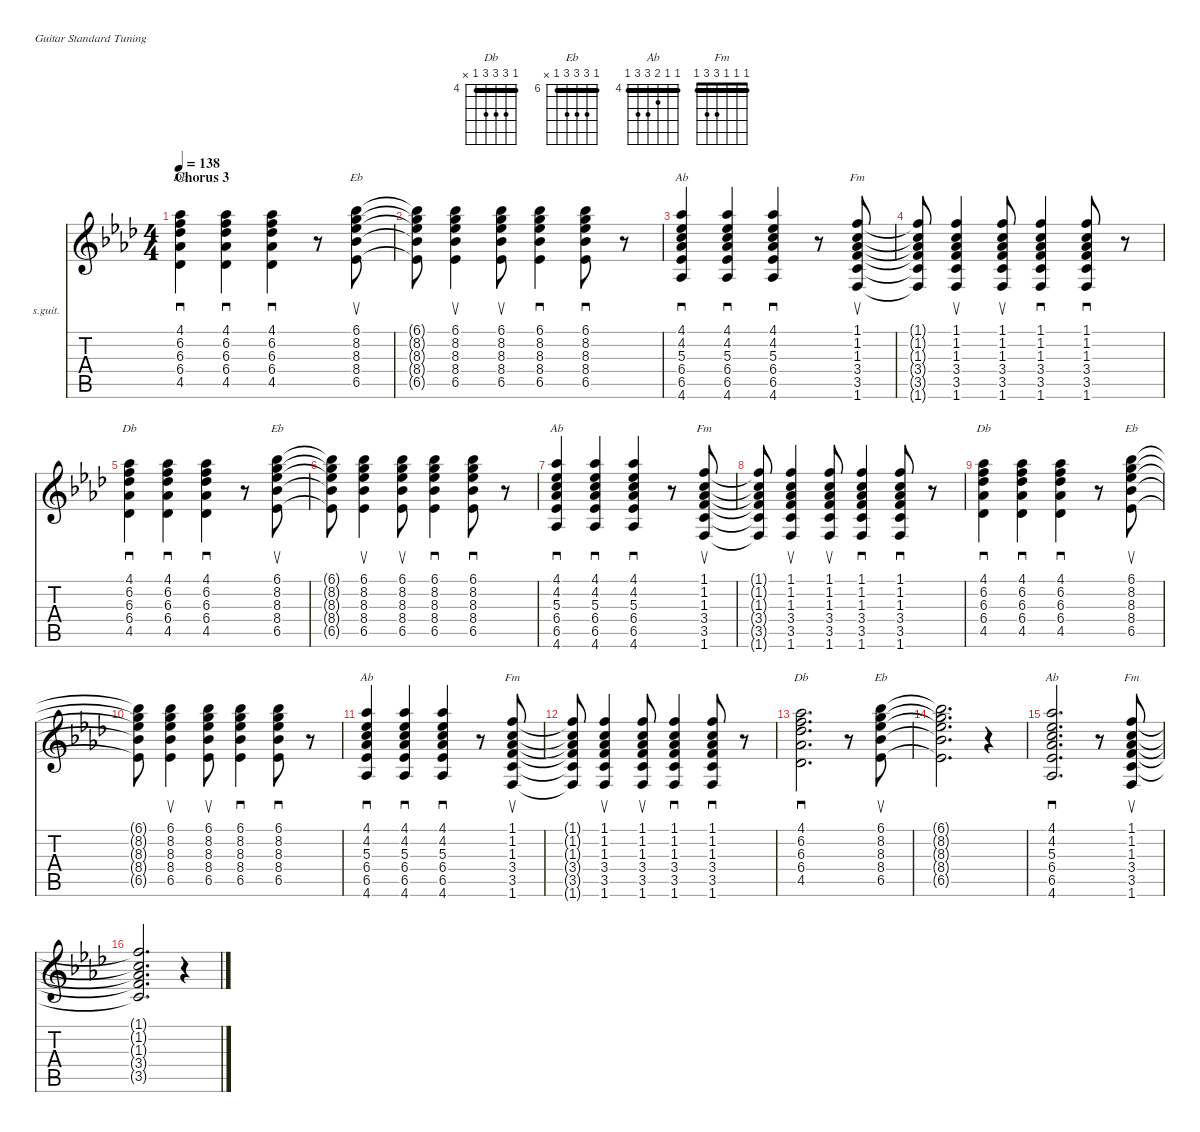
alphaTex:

\defaultSystemsLayout 4
\hideDynamics
\bracketExtendMode nobrackets
\firstSystemTrackNameOrientation horizontal
\otherSystemsTrackNameOrientation horizontal
\track ("barre chords 08" "s.guit.") {instrument acousticguitarsteel}
\staff {score tabs}
\tuning (E4 B3 G3 D3 A2 E2)
\chord ("Db" 4 6 6 6 4 x) {firstfret 4 showfingering false barre 4}
\chord ("Eb" 6 8 8 8 6 x) {firstfret 6 showfingering false barre 6}
\chord ("Ab" 4 4 5 6 6 4) {firstfret 4 showfingering false barre (4 4)}
\chord ("Fm" 1 1 1 3 3 1) {showfingering false barre (1 1 1)}
\ts (4 4)
\section ("" "Chorus 3")
\tempo 138
\clef g2
\ks ab
(4.5{acc b} 6.4{acc b} 6.3{acc b} 6.2{acc forcenatural} 4.1{acc b}).4{sd ch "Db" dy mf beam Down} (4.5{acc b} 6.4{acc b} 6.3{acc b} 6.2{acc forcenatural} 4.1{acc b}).4{sd beam Down} (4.5{acc b} 6.4{acc b} 6.3{acc b} 6.2{acc forcenatural} 4.1{acc b}).4{sd beam Down} r.8{beam Down} (6.5{acc b} 8.4{acc b} 8.3{acc b} 8.2{acc forcenatural} 6.1{acc b}).8{su ch "Eb" beam Down} |
(6.1{t acc b} 8.2{t acc forcenatural} 8.3{t acc b} 8.4{t acc b} 6.5{t acc b}).8{beam Down} (6.5{acc b} 8.4{acc b} 8.3{acc b} 8.2{acc forcenatural} 6.1{acc b}).4{su beam Down} (6.5{acc b} 8.4{acc b} 8.3{acc b} 8.2{acc forcenatural} 6.1{acc b}).8{su beam Down} (6.5{acc b} 8.4{acc b} 8.3{acc b} 8.2{acc forcenatural} 6.1{acc b}).4{sd beam Down} (6.5{acc b} 8.4{acc b} 8.3{acc b} 8.2{acc forcenatural} 6.1{acc b}).8{sd beam Down} r.8{beam Down} |
(6.5{acc b} 6.4{acc b} 5.3{acc forcenatural} 4.2{acc b} 4.1{acc b} 4.6{acc b}).4{sd ch "Ab" beam Up} (6.5{acc b} 6.4{acc b} 5.3{acc forcenatural} 4.2{acc b} 4.1{acc b} 4.6{acc b}).4{sd beam Up} (6.5{acc b} 6.4{acc b} 5.3{acc forcenatural} 4.2{acc b} 4.1{acc b} 4.6{acc b}).4{sd beam Up} r.8{beam Up} (3.5{acc forcenatural} 3.4{acc forcenatural} 1.3{acc b} 1.2{acc forcenatural} 1.1{acc forcenatural} 1.6{acc forcenatural}).8{su ch "Fm" beam Up} |
(1.1{t acc forcenatural} 1.2{t acc forcenatural} 3.4{t acc forcenatural} 3.5{t acc forcenatural} 1.6{t acc forcenatural} 1.3{t acc b}).8{beam Up} (3.5{acc forcenatural} 3.4{acc forcenatural} 1.3{acc b} 1.2{acc forcenatural} 1.1{acc forcenatural} 1.6{acc forcenatural}).4{su beam Up} (3.5{acc forcenatural} 3.4{acc forcenatural} 1.3{acc b} 1.2{acc forcenatural} 1.1{acc forcenatural} 1.6{acc forcenatural}).8{su beam Up} (3.5{acc forcenatural} 3.4{acc forcenatural} 1.3{acc b} 1.2{acc forcenatural} 1.1{acc forcenatural} 1.6{acc forcenatural}).4{sd beam Up} (3.5{acc forcenatural} 3.4{acc forcenatural} 1.3{acc b} 1.2{acc forcenatural} 1.1{acc forcenatural} 1.6{acc forcenatural}).8{sd beam Up} r.8{beam Up} |
(4.5{acc b} 6.4{acc b} 6.3{acc b} 6.2{acc forcenatural} 4.1{acc b}).4{sd ch "Db" beam Down} (4.5{acc b} 6.4{acc b} 6.3{acc b} 6.2{acc forcenatural} 4.1{acc b}).4{sd beam Down} (4.5{acc b} 6.4{acc b} 6.3{acc b} 6.2{acc forcenatural} 4.1{acc b}).4{sd beam Down} r.8{beam Down} (6.5{acc b} 8.4{acc b} 8.3{acc b} 8.2{acc forcenatural} 6.1{acc b}).8{su ch "Eb" beam Down} |
(6.1{t acc b} 8.2{t acc forcenatural} 8.3{t acc b} 8.4{t acc b} 6.5{t acc b}).8{beam Down} (6.5{acc b} 8.4{acc b} 8.3{acc b} 8.2{acc forcenatural} 6.1{acc b}).4{su beam Down} (6.5{acc b} 8.4{acc b} 8.3{acc b} 8.2{acc forcenatural} 6.1{acc b}).8{su beam Down} (6.5{acc b} 8.4{acc b} 8.3{acc b} 8.2{acc forcenatural} 6.1{acc b}).4{sd beam Down} (6.5{acc b} 8.4{acc b} 8.3{acc b} 8.2{acc forcenatural} 6.1{acc b}).8{sd beam Down} r.8{beam Down} |
(6.5{acc b} 6.4{acc b} 5.3{acc forcenatural} 4.2{acc b} 4.1{acc b} 4.6{acc b}).4{sd ch "Ab" beam Up} (6.5{acc b} 6.4{acc b} 5.3{acc forcenatural} 4.2{acc b} 4.1{acc b} 4.6{acc b}).4{sd beam Up} (6.5{acc b} 6.4{acc b} 5.3{acc forcenatural} 4.2{acc b} 4.1{acc b} 4.6{acc b}).4{sd beam Up} r.8{beam Up} (3.5{acc forcenatural} 3.4{acc forcenatural} 1.3{acc b} 1.2{acc forcenatural} 1.1{acc forcenatural} 1.6{acc forcenatural}).8{su ch "Fm" beam Up} |
(1.1{t acc forcenatural} 1.2{t acc forcenatural} 3.4{t acc forcenatural} 3.5{t acc forcenatural} 1.6{t acc forcenatural} 1.3{t acc b}).8{beam Up} (3.5{acc forcenatural} 3.4{acc forcenatural} 1.3{acc b} 1.2{acc forcenatural} 1.1{acc forcenatural} 1.6{acc forcenatural}).4{su beam Up} (3.5{acc forcenatural} 3.4{acc forcenatural} 1.3{acc b} 1.2{acc forcenatural} 1.1{acc forcenatural} 1.6{acc forcenatural}).8{su beam Up} (3.5{acc forcenatural} 3.4{acc forcenatural} 1.3{acc b} 1.2{acc forcenatural} 1.1{acc forcenatural} 1.6{acc forcenatural}).4{sd beam Up} (3.5{acc forcenatural} 3.4{acc forcenatural} 1.3{acc b} 1.2{acc forcenatural} 1.1{acc forcenatural} 1.6{acc forcenatural}).8{sd beam Up} r.8{beam Up} |
(4.5{acc b} 6.4{acc b} 6.3{acc b} 6.2{acc forcenatural} 4.1{acc b}).4{sd ch "Db" beam Down} (4.5{acc b} 6.4{acc b} 6.3{acc b} 6.2{acc forcenatural} 4.1{acc b}).4{sd beam Down} (4.5{acc b} 6.4{acc b} 6.3{acc b} 6.2{acc forcenatural} 4.1{acc b}).4{sd beam Down} r.8{beam Down} (6.5{acc b} 8.4{acc b} 8.3{acc b} 8.2{acc forcenatural} 6.1{acc b}).8{su ch "Eb" beam Down} |
(6.1{t acc b} 8.2{t acc forcenatural} 8.3{t acc b} 8.4{t acc b} 6.5{t acc b}).8{beam Down} (6.5{acc b} 8.4{acc b} 8.3{acc b} 8.2{acc forcenatural} 6.1{acc b}).4{su beam Down} (6.5{acc b} 8.4{acc b} 8.3{acc b} 8.2{acc forcenatural} 6.1{acc b}).8{su beam Down} (6.5{acc b} 8.4{acc b} 8.3{acc b} 8.2{acc forcenatural} 6.1{acc b}).4{sd beam Down} (6.5{acc b} 8.4{acc b} 8.3{acc b} 8.2{acc forcenatural} 6.1{acc b}).8{sd beam Down} r.8{beam Down} |
(6.5{acc b} 6.4{acc b} 5.3{acc forcenatural} 4.2{acc b} 4.1{acc b} 4.6{acc b}).4{sd ch "Ab" beam Up} (6.5{acc b} 6.4{acc b} 5.3{acc forcenatural} 4.2{acc b} 4.1{acc b} 4.6{acc b}).4{sd beam Up} (6.5{acc b} 6.4{acc b} 5.3{acc forcenatural} 4.2{acc b} 4.1{acc b} 4.6{acc b}).4{sd beam Up} r.8{beam Up} (3.5{acc forcenatural} 3.4{acc forcenatural} 1.3{acc b} 1.2{acc forcenatural} 1.1{acc forcenatural} 1.6{acc forcenatural}).8{su ch "Fm" beam Up} |
(1.1{t acc forcenatural} 1.2{t acc forcenatural} 3.4{t acc forcenatural} 3.5{t acc forcenatural} 1.6{t acc forcenatural} 1.3{t acc b}).8{beam Up} (3.5{acc forcenatural} 3.4{acc forcenatural} 1.3{acc b} 1.2{acc forcenatural} 1.1{acc forcenatural} 1.6{acc forcenatural}).4{su beam Up} (3.5{acc forcenatural} 3.4{acc forcenatural} 1.3{acc b} 1.2{acc forcenatural} 1.1{acc forcenatural} 1.6{acc forcenatural}).8{su beam Up} (3.5{acc forcenatural} 3.4{acc forcenatural} 1.3{acc b} 1.2{acc forcenatural} 1.1{acc forcenatural} 1.6{acc forcenatural}).4{sd beam Up} (3.5{acc forcenatural} 3.4{acc forcenatural} 1.3{acc b} 1.2{acc forcenatural} 1.1{acc forcenatural} 1.6{acc forcenatural}).8{sd beam Up} r.8{beam Up} |
(4.5{acc b} 6.4{acc b} 6.3{acc b} 6.2{acc forcenatural} 4.1{acc b}).2{d sd ch "Db" beam Down} r.8{beam Down} (6.5{acc b} 8.4{acc b} 8.3{acc b} 8.2{acc forcenatural} 6.1{acc b}).8{su ch "Eb" beam Down} |
(6.1{t acc b} 8.2{t acc forcenatural} 8.3{t acc b} 6.5{t acc b} 8.4{t acc b}).2{d beam Down} r.4{beam Down} |
(6.5{acc b} 6.4{acc b} 5.3{acc forcenatural} 4.2{acc b} 4.1{acc b} 4.6{acc b}).2{d sd ch "Ab" beam Up} r.8{beam Up} (3.5{acc forcenatural} 3.4{acc forcenatural} 1.3{acc b} 1.2{acc forcenatural} 1.1{acc forcenatural} 1.6{acc forcenatural}).8{su ch "Fm" beam Up} |
(1.1{t acc forcenatural} 1.2{t acc forcenatural} 1.3{t acc b} 3.4{t acc forcenatural} 3.5{t acc forcenatural}).2{d beam Up} r.4{beam Up}
